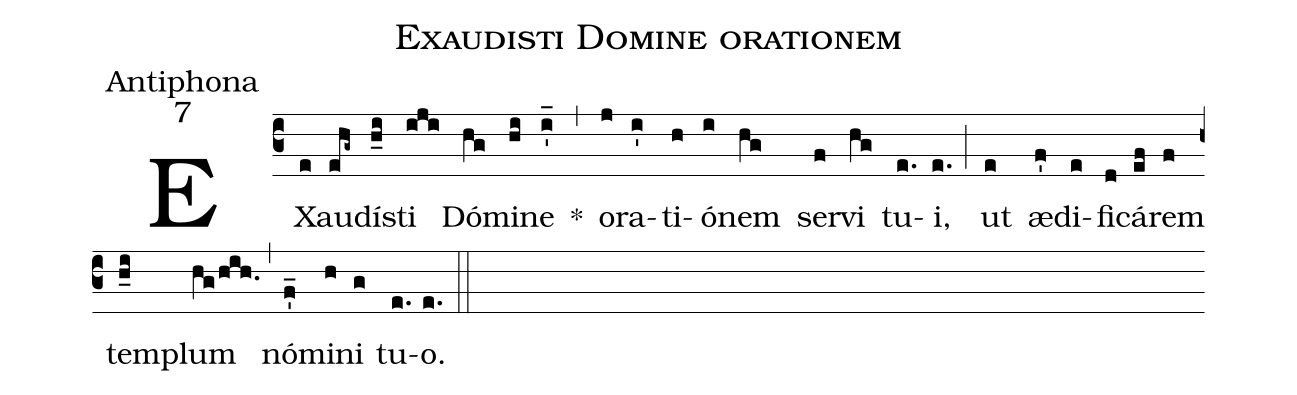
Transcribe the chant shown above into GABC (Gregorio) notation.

name:Exaudisti Domine orationem;
office-part:Antiphona;
mode:7;
%%
(c3) EX(e)au(ehg~)dí(h_i)sti(iji) Dó(hg)mi(hi)ne(i'_) *(,) o(j)ra(i')ti(h)ó(i)nem(hg) ser(f)vi(hg) tu(e.)i,(e.) (;) ut(e) æ(f')di(e)fi(d)cá(ef)rem(f) tem(h_i)plum(hg/hih.) (,) nó(f'_)mi(h)ni(g) tu(e.)o.(e.) (::)
